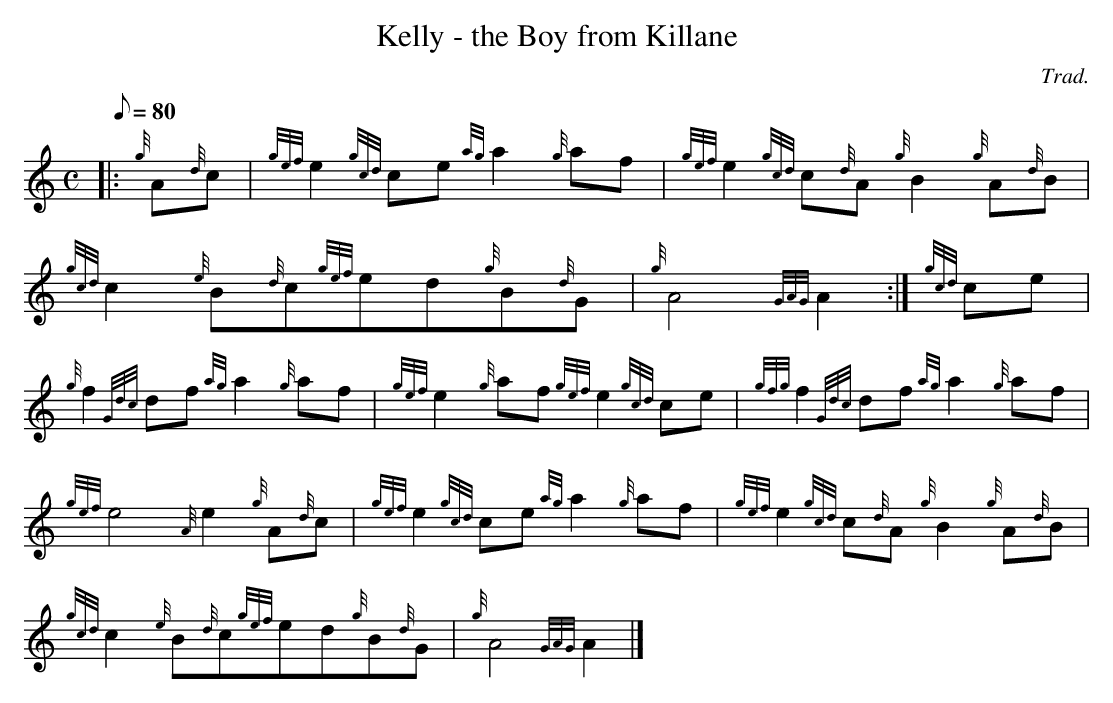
X:1
T:Kelly - the Boy from Killane
M:C
L:1/8
Q:80
C:Trad.
K:HP
|: {g}A{d}c | \
{gef}e2{gcd}ce{ag}a2{g}af | \
{gef}e2{gcd}c{d}A{g}B2{g}A{d}B |
{gcd}c2{e}B{d}c{gef}ed{g}B{d}G | \
{g}A4{GAG}A2 :| \
{gcd}ce |
{g}f2{Gdc}df{ag}a2{g}af | \
{gef}e2{g}af{gef}e2{gcd}ce | \
{gfg}f2{Gdc}df{ag}a2{g}af |
{gef}e4{A}e2{g}A{d}c | \
{gef}e2{gcd}ce{ag}a2{g}af | \
{gef}e2{gcd}c{d}A{g}B2{g}A{d}B |
{gcd}c2{e}B{d}c{gef}ed{g}B{d}G | \
{g}A4{GAG}A2|]
